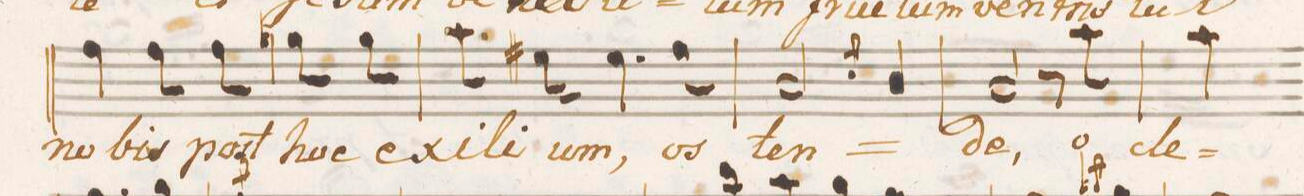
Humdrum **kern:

**kern	**text
*I"Soprano.	*
*clefC1	*
*k[b-e-]	*
*M3/4	*
4dd\	no-
8dd\	-bis
8dd\	post
8een\	hoc
8ee\	e-
=47	=47
8.ff\	-xi-
16cc#X\	-li-
4.cc#\	-um,
8dd\	os-
=48	=48
2f/	-ten-
8qa/	.
4g/	.
=49	=49
2f/	-de,
8r	.
8ff\	o
=50	=50
4ff\	cle-
*-	*-
